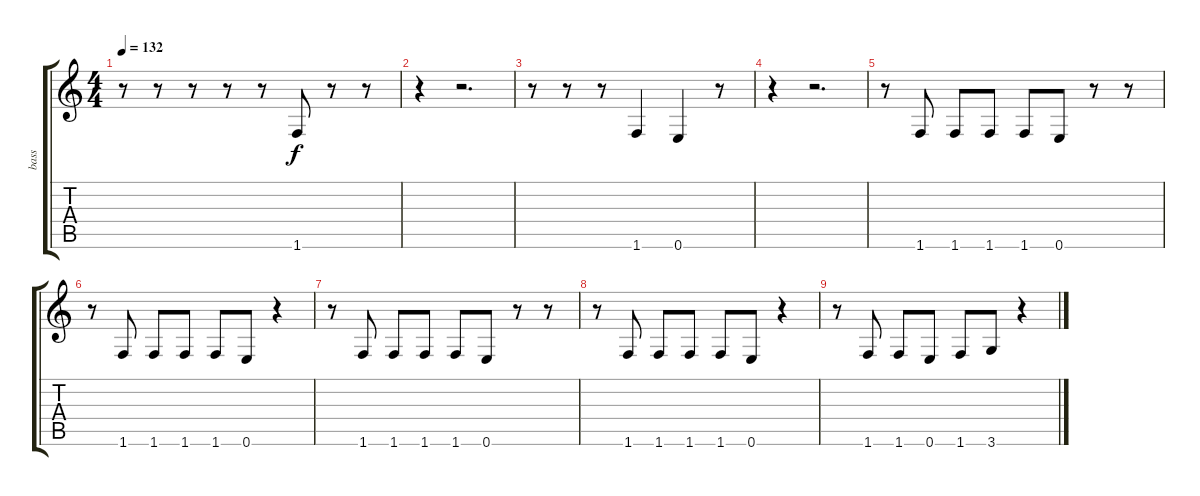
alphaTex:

\track ("bass" "bass") {instrument electricbasspick}
\staff {score tabs}
\tuning (E4 B3 G3 D3 A2 E2) {hide}
\ts (4 4)
\tempo 132
\clef g2
\ks c
r.8{dy f} r.8 r.8 r.8 r.8 1.6.8 r.8 r.8 |
r.4 r.2{d} |
r.8 r.8 r.8 1.6.4 0.6.4 r.8 |
r.4 r.2{d} |
r.8 1.6.8 1.6.8 1.6.8 1.6.8 0.6.8 r.8 r.8 |
r.8 1.6.8 1.6.8 1.6.8 1.6.8 0.6.8 r.4 |
r.8 1.6.8 1.6.8 1.6.8 1.6.8 0.6.8 r.8 r.8 |
r.8 1.6.8 1.6.8 1.6.8 1.6.8 0.6.8 r.4 |
r.8 1.6.8 1.6.8 0.6.8 1.6.8 3.6.8 r.4
